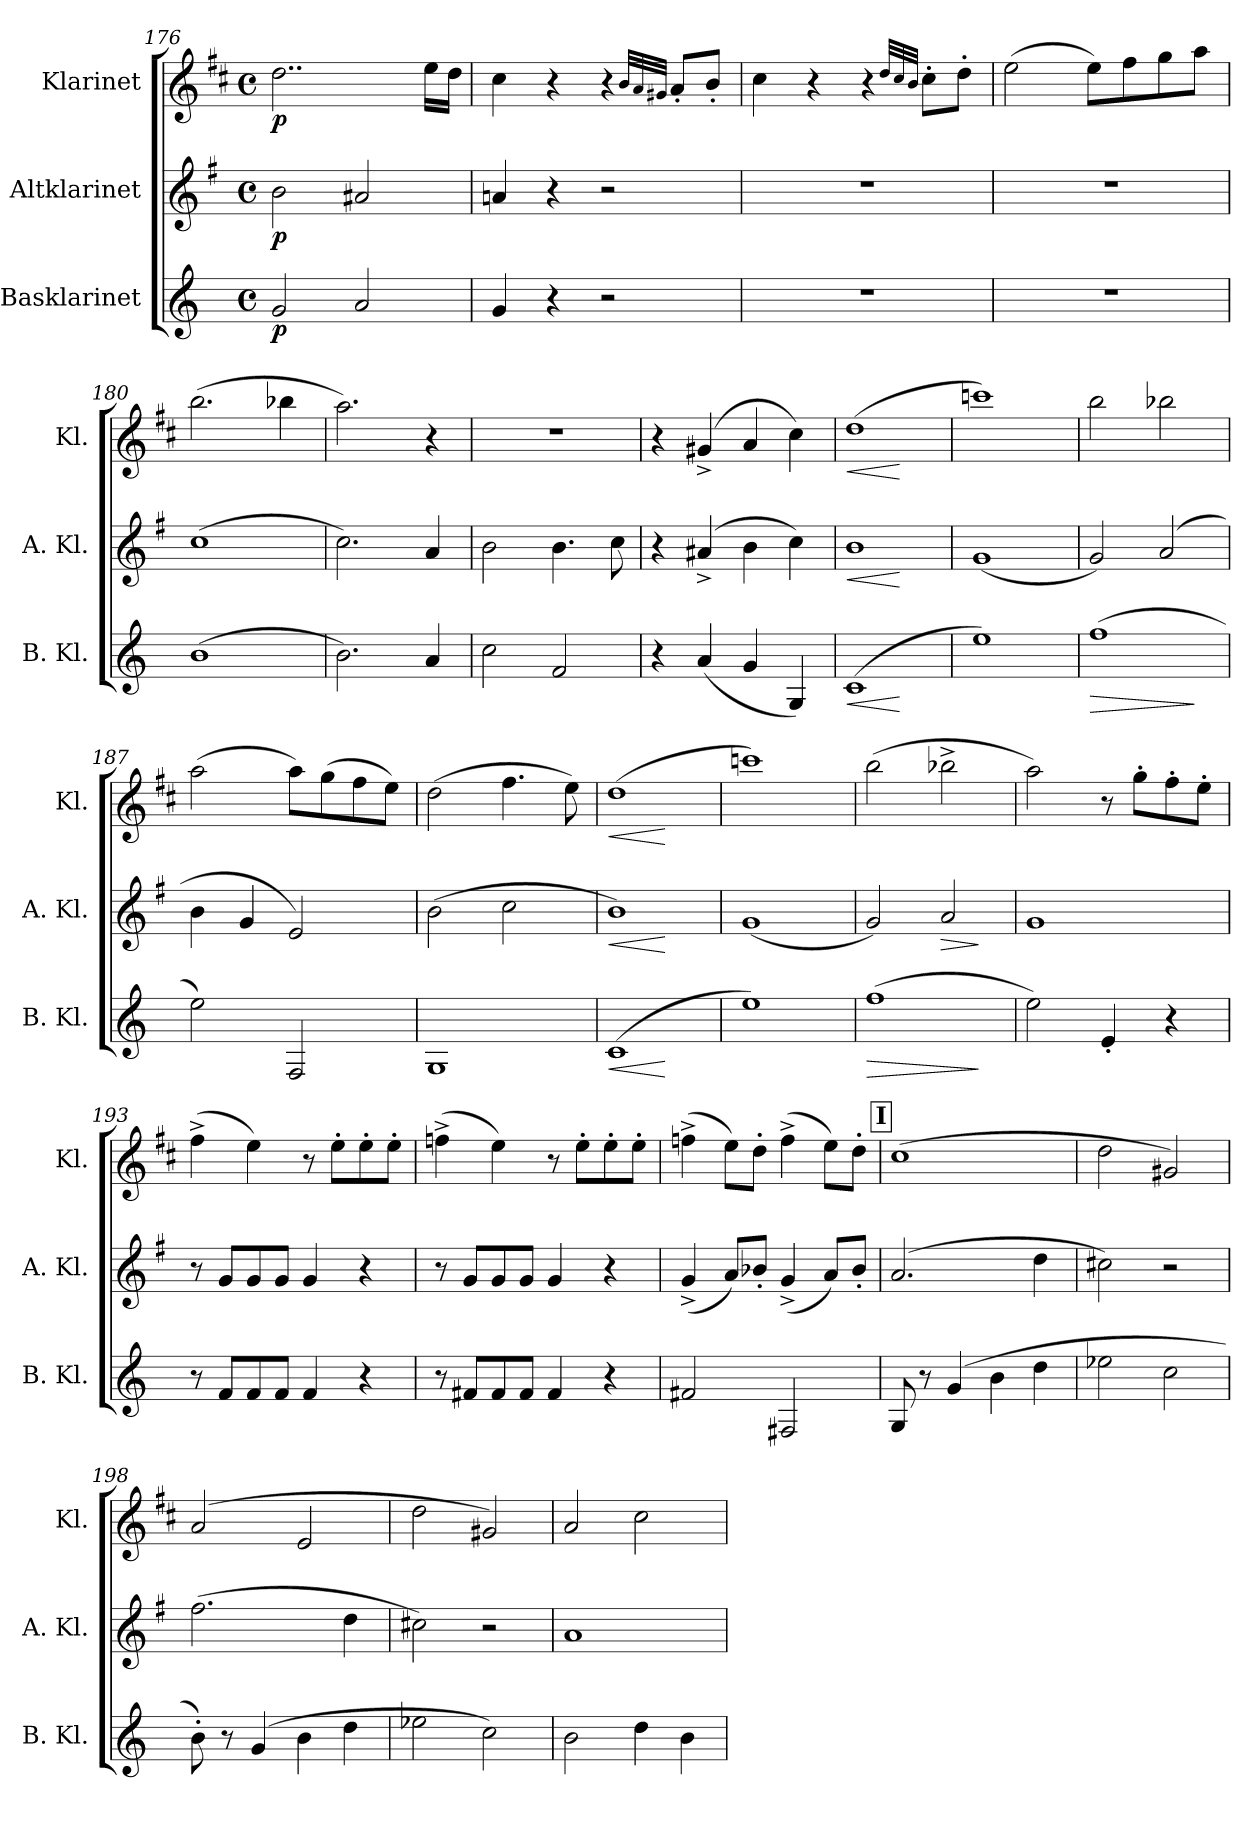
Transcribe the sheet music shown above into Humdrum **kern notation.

**kern	**dynam	**kern	**dynam	**kern	**dynam
*part3	*part3	*part2	*part2	*part1	*part1
*staff3	*staff3	*staff2	*staff2	*staff1	*staff1
*I"Basklarinet	*	*I"Altklarinet	*	*I"Klarinet	*
*I'B. Kl.	*	*I'A. Kl.	*	*I'Kl.	*
!!LO:LB:g=z
*clefG2	*	*clefG2	*	*clefG2	*
*ITrd7c12	*	*ITrd4c7	*	*ITrd1c2	*
*k[]	*	*k[]	*	*k[]	*
*M4/4	*	*M4/4	*	*M4/4	*
*met(c)	*	*met(c)	*	*met(c)	*
=176	=176	=176	=176	=176	=176
!	!LO:DY:b	!	!LO:DY:b	!	!LO:DY:b
2G/	p	2e\	p	2..cc\	p
2A/	.	2d#X/	.	.	.
.	.	.	.	16dd\LL	.
.	.	.	.	16cc\JJ	.
=177	=177	=177	=177	=177	=177
4G/	.	4dn/	.	4b\	.
4r	.	4r	.	4r	.
2r	.	2r	.	4r	.
.	.	.	.	32qa/LLL	.
.	.	.	.	32qg/	.
.	.	.	.	32qf#X/JJJ	.
.	.	.	.	8g'/L	.
.	.	.	.	8a'/J	.
=178	=178	=178	=178	=178	=178
1r	.	1r	.	4b\	.
.	.	.	.	4r	.
.	.	.	.	4r	.
.	.	.	.	32qcc/LLL	.
.	.	.	.	32qb/	.
.	.	.	.	32qa/JJJ	.
.	.	.	.	8b'\L	.
.	.	.	.	8cc'\J	.
=179	=179	=179	=179	=179	=179
1r	.	1r	.	(>2dd\	.
.	.	.	.	8dd\L)	.
.	.	.	.	8ee\	.
.	.	.	.	8ff\	.
.	.	.	.	8gg\J	.
=180	=180	=180	=180	=180	=180
(>1B	.	(>1f	.	(>2.aa\	.
.	.	.	.	4aa-X\	.
=181	=181	=181	=181	=181	=181
2.B\)	.	2.f\)	.	2.gg\)	.
4A/	.	4d/	.	4r	.
=182	=182	=182	=182	=182	=182
2c\	.	2e\	.	1r	.
2F/	.	4.e\	.	.	.
.	.	8f\	.	.	.
!!LO:LB:g=z
=183	=183	=183	=183	=183	=183
4r	.	4r	.	4r	.
(<4A/	.	(>4d#X^/	.	(>4f#X^/	.
4G/	.	4e\	.	4g/	.
4GG/)	.	4f\)	.	4b\)	.
=184	=184	=184	=184	=184	=184
!	!LO:HP:b	!	!LO:HP:b	!	!LO:HP:b
(<1C	<	1e	<	(>1cc	<
.	[	.	[	.	[
=185	=185	=185	=185	=185	=185
1e)	.	(<1c	.	1bb-X)	.
=186	=186	=186	=186	=186	=186
!	!LO:HP:b	!	!	!	!
(>1f	>	2c/)	.	2aa\	.
.	.	(<2d/	.	2aa-X\	.
.	]	.	.	.	.
=187	=187	=187	=187	=187	=187
2e\)	.	4e\	.	(>2gg\	.
.	.	4c/	.	.	.
2FF/	.	2A/)	.	8gg\L)	.
.	.	.	.	(>8ff\	.
.	.	.	.	8ee\	.
.	.	.	.	8dd\J)	.
=188	=188	=188	=188	=188	=188
1GG	.	(>2e\	.	(>2cc\	.
.	.	2f\	.	4.ee\	.
.	.	.	.	8dd\)	.
=189	=189	=189	=189	=189	=189
!	!LO:HP:b	!	!LO:HP:b	!	!LO:HP:b
(<1C	<	1e)	<	(>1cc	<
.	[	.	[	.	[
=190	=190	=190	=190	=190	=190
1e)	.	(<1c	.	1bb-X)	.
=191	=191	=191	=191	=191	=191
!	!LO:HP:b	!	!	!	!
(>1f	>	2c/)	.	(>2aa\	.
!	!	!	!LO:HP:b	!	!
.	.	2d/	>	2aa-X^\	.
.	]	.	]	.	.
!!LO:PB:g=z
=192	=192	=192	=192	=192	=192
2e\)	.	1c	.	2gg\)	.
4E'/	.	.	.	8r	.
.	.	.	.	8ff'\L	.
4r	.	.	.	8ee'\	.
.	.	.	.	8dd'\J	.
=193	=193	=193	=193	=193	=193
8r	.	8r	.	(>4ee^\	.
8F/L	.	8c/L	.	.	.
8F/	.	8c/	.	4dd\)	.
8F/J	.	8c/J	.	.	.
4F/	.	4c/	.	8r	.
.	.	.	.	8dd'\L	.
4r	.	4r	.	8dd'\	.
.	.	.	.	8dd'\J	.
=194	=194	=194	=194	=194	=194
8r	.	8r	.	(>4ee-X^\	.
8F#X/L	.	8c/L	.	.	.
8F#/	.	8c/	.	4dd\)	.
8F#/J	.	8c/J	.	.	.
4F#/	.	4c/	.	8r	.
.	.	.	.	8dd'\L	.
4r	.	4r	.	8dd'\	.
.	.	.	.	8dd'\J	.
=195	=195	=195	=195	=195	=195
2F#X/	.	(<4c^/	.	(>4ee-X^\	.
.	.	8d/L)	.	8dd\L)	.
.	.	8e-X'/J	.	8cc'\J	.
2FF#X/	.	(<4c^/	.	(>4ee-^\	.
.	.	8d/L)	.	8dd\L)	.
.	.	8e-'/J	.	8cc'\J	.
!!LO:REH:place=s1:a:B:fs=14:t=I
=196	=196	=196	=196	=196	=196
8GG/	.	(>2.d/	.	(>1b	.
8r	.	.	.	.	.
(>4G/	.	.	.	.	.
4B\	.	.	.	.	.
4d\	.	4g\	.	.	.
!!LO:LB:g=z
=197	=197	=197	=197	=197	=197
2e-X\	.	2f#X\)	.	2cc\	.
2c\	.	2r	.	2f#X/)	.
=198	=198	=198	=198	=198	=198
8B'\)	.	(>2.b\	.	(>2g/	.
8r	.	.	.	.	.
(>4G/	.	.	.	.	.
4B\	.	.	.	2d/	.
4d\	.	4g\	.	.	.
=199	=199	=199	=199	=199	=199
2e-X\	.	2f#X\)	.	2cc\	.
2c\)	.	2r	.	2f#X/)	.
=200	=200	=200	=200	=200	=200
2B\	.	1d	.	2g/	.
4d\	.	.	.	2b\	.
4B\	.	.	.	.	.
=	=	=	=	=	=
*-	*-	*-	*-	*-	*-
